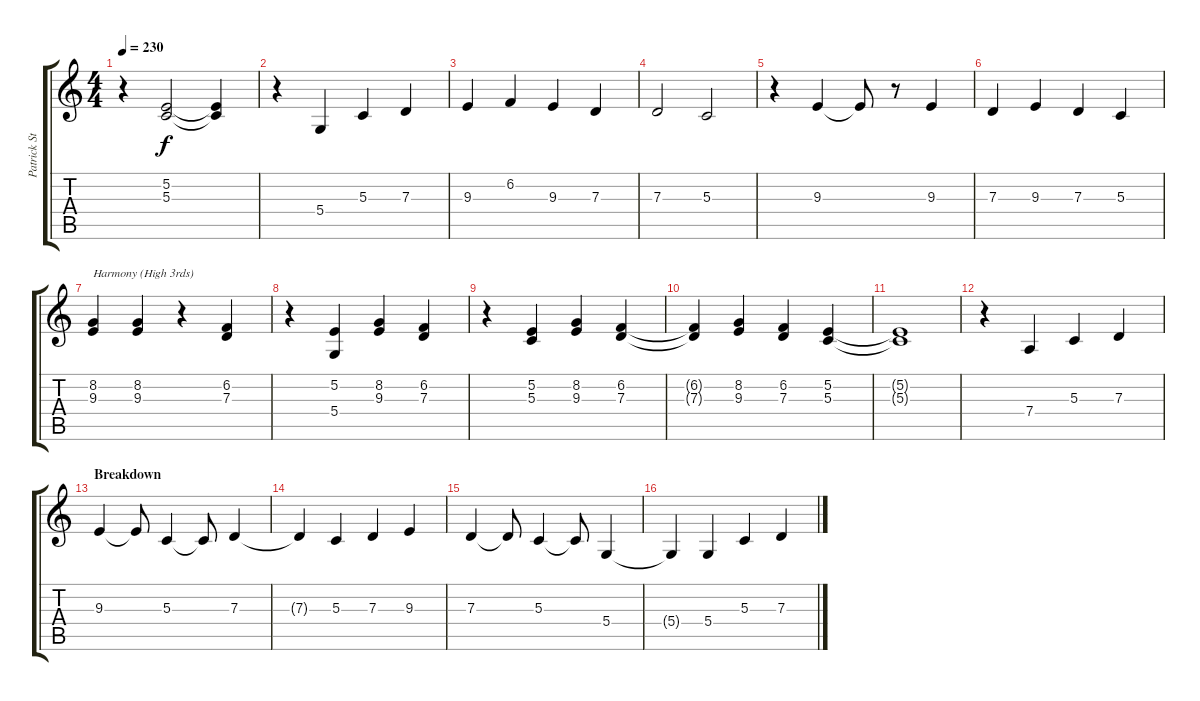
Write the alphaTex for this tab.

\track ("Patrick Stump (Lead Vocal and Harmonies)" "Patrick St") {instrument clarinet}
\staff {score tabs}
\tuning (E4 B3 G3 D3 A2 E2) {hide}
\ts (4 4)
\tempo 230
\clef g2
\ks c
r.4{dy f} (5.2 5.3).2 (5.2{t} 5.3{t}).4 |
r.4 5.4.4 5.3.4 7.3.4 |
9.3.4 6.2.4 9.3.4 7.3.4 |
7.3.2 5.3.2 |
r.4 9.3.4 9.3{t}.8 r.8 9.3.4 |
7.3.4 9.3.4 7.3.4 5.3.4 |
(8.2 9.3).4{txt "Harmony (High 3rds)"} (8.2 9.3).4 r.4 (6.2 7.3).4 |
r.4 (5.2 5.4).4 (8.2 9.3).4 (6.2 7.3).4 |
r.4 (5.2 5.3).4 (8.2 9.3).4 (6.2 7.3).4 |
(6.2{t} 7.3{t}).4 (8.2 9.3).4 (6.2 7.3).4 (5.2 5.3).4 |
(5.2{t} 5.3{t}).1 |
r.4 7.4.4 5.3.4 7.3.4 |
\section ("" "Breakdown")
9.3.4 9.3{t}.8 5.3.4 5.3{t}.8 7.3.4 |
7.3{t}.4 5.3.4 7.3.4 9.3.4 |
7.3.4 7.3{t}.8 5.3.4 5.3{t}.8 5.4.4 |
5.4{t}.4 5.4.4 5.3.4 7.3.4
